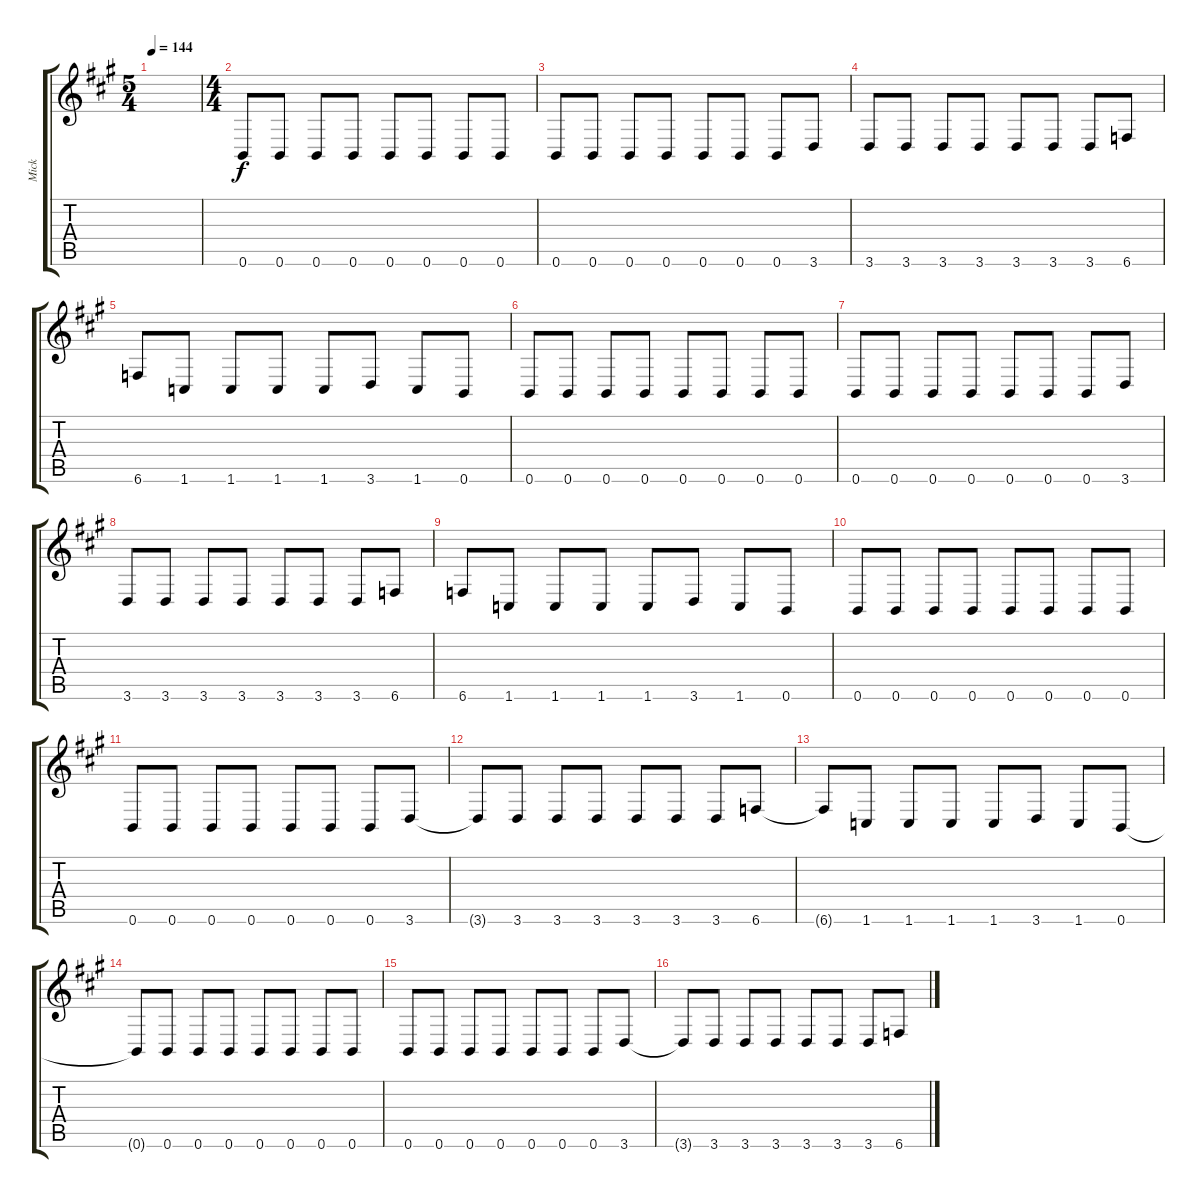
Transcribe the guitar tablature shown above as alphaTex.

\track ("Mick" "Mick") {instrument distortionguitar}
\staff {score tabs}
\tuning (Db4 Ab3 E3 B2 Gb2 B1) {hide}
\ts (5 4)
\tempo 144
\clef g2
\ks a
|
\ts (4 4)
0.6.8 0.6.8 0.6.8 0.6.8 0.6.8 0.6.8 0.6.8 0.6.8 |
0.6.8 0.6.8 0.6.8 0.6.8 0.6.8 0.6.8 0.6.8 3.6.8 |
3.6.8 3.6.8 3.6.8 3.6.8 3.6.8 3.6.8 3.6.8 6.6.8 |
6.6.8 1.6.8 1.6.8 1.6.8 1.6.8 3.6.8 1.6.8 0.6.8 |
0.6.8 0.6.8 0.6.8 0.6.8 0.6.8 0.6.8 0.6.8 0.6.8 |
0.6.8 0.6.8 0.6.8 0.6.8 0.6.8 0.6.8 0.6.8 3.6.8 |
3.6.8 3.6.8 3.6.8 3.6.8 3.6.8 3.6.8 3.6.8 6.6.8 |
6.6.8 1.6.8 1.6.8 1.6.8 1.6.8 3.6.8 1.6.8 0.6.8 |
0.6.8 0.6.8 0.6.8 0.6.8 0.6.8 0.6.8 0.6.8 0.6.8 |
0.6.8 0.6.8 0.6.8 0.6.8 0.6.8 0.6.8 0.6.8 3.6.8 |
3.6{t}.8 3.6.8 3.6.8 3.6.8 3.6.8 3.6.8 3.6.8 6.6.8 |
6.6{t}.8 1.6.8 1.6.8 1.6.8 1.6.8 3.6.8 1.6.8 0.6.8 |
0.6{t}.8 0.6.8 0.6.8 0.6.8 0.6.8 0.6.8 0.6.8 0.6.8 |
0.6.8 0.6.8 0.6.8 0.6.8 0.6.8 0.6.8 0.6.8 3.6.8 |
3.6{t}.8 3.6.8 3.6.8 3.6.8 3.6.8 3.6.8 3.6.8 6.6.8
